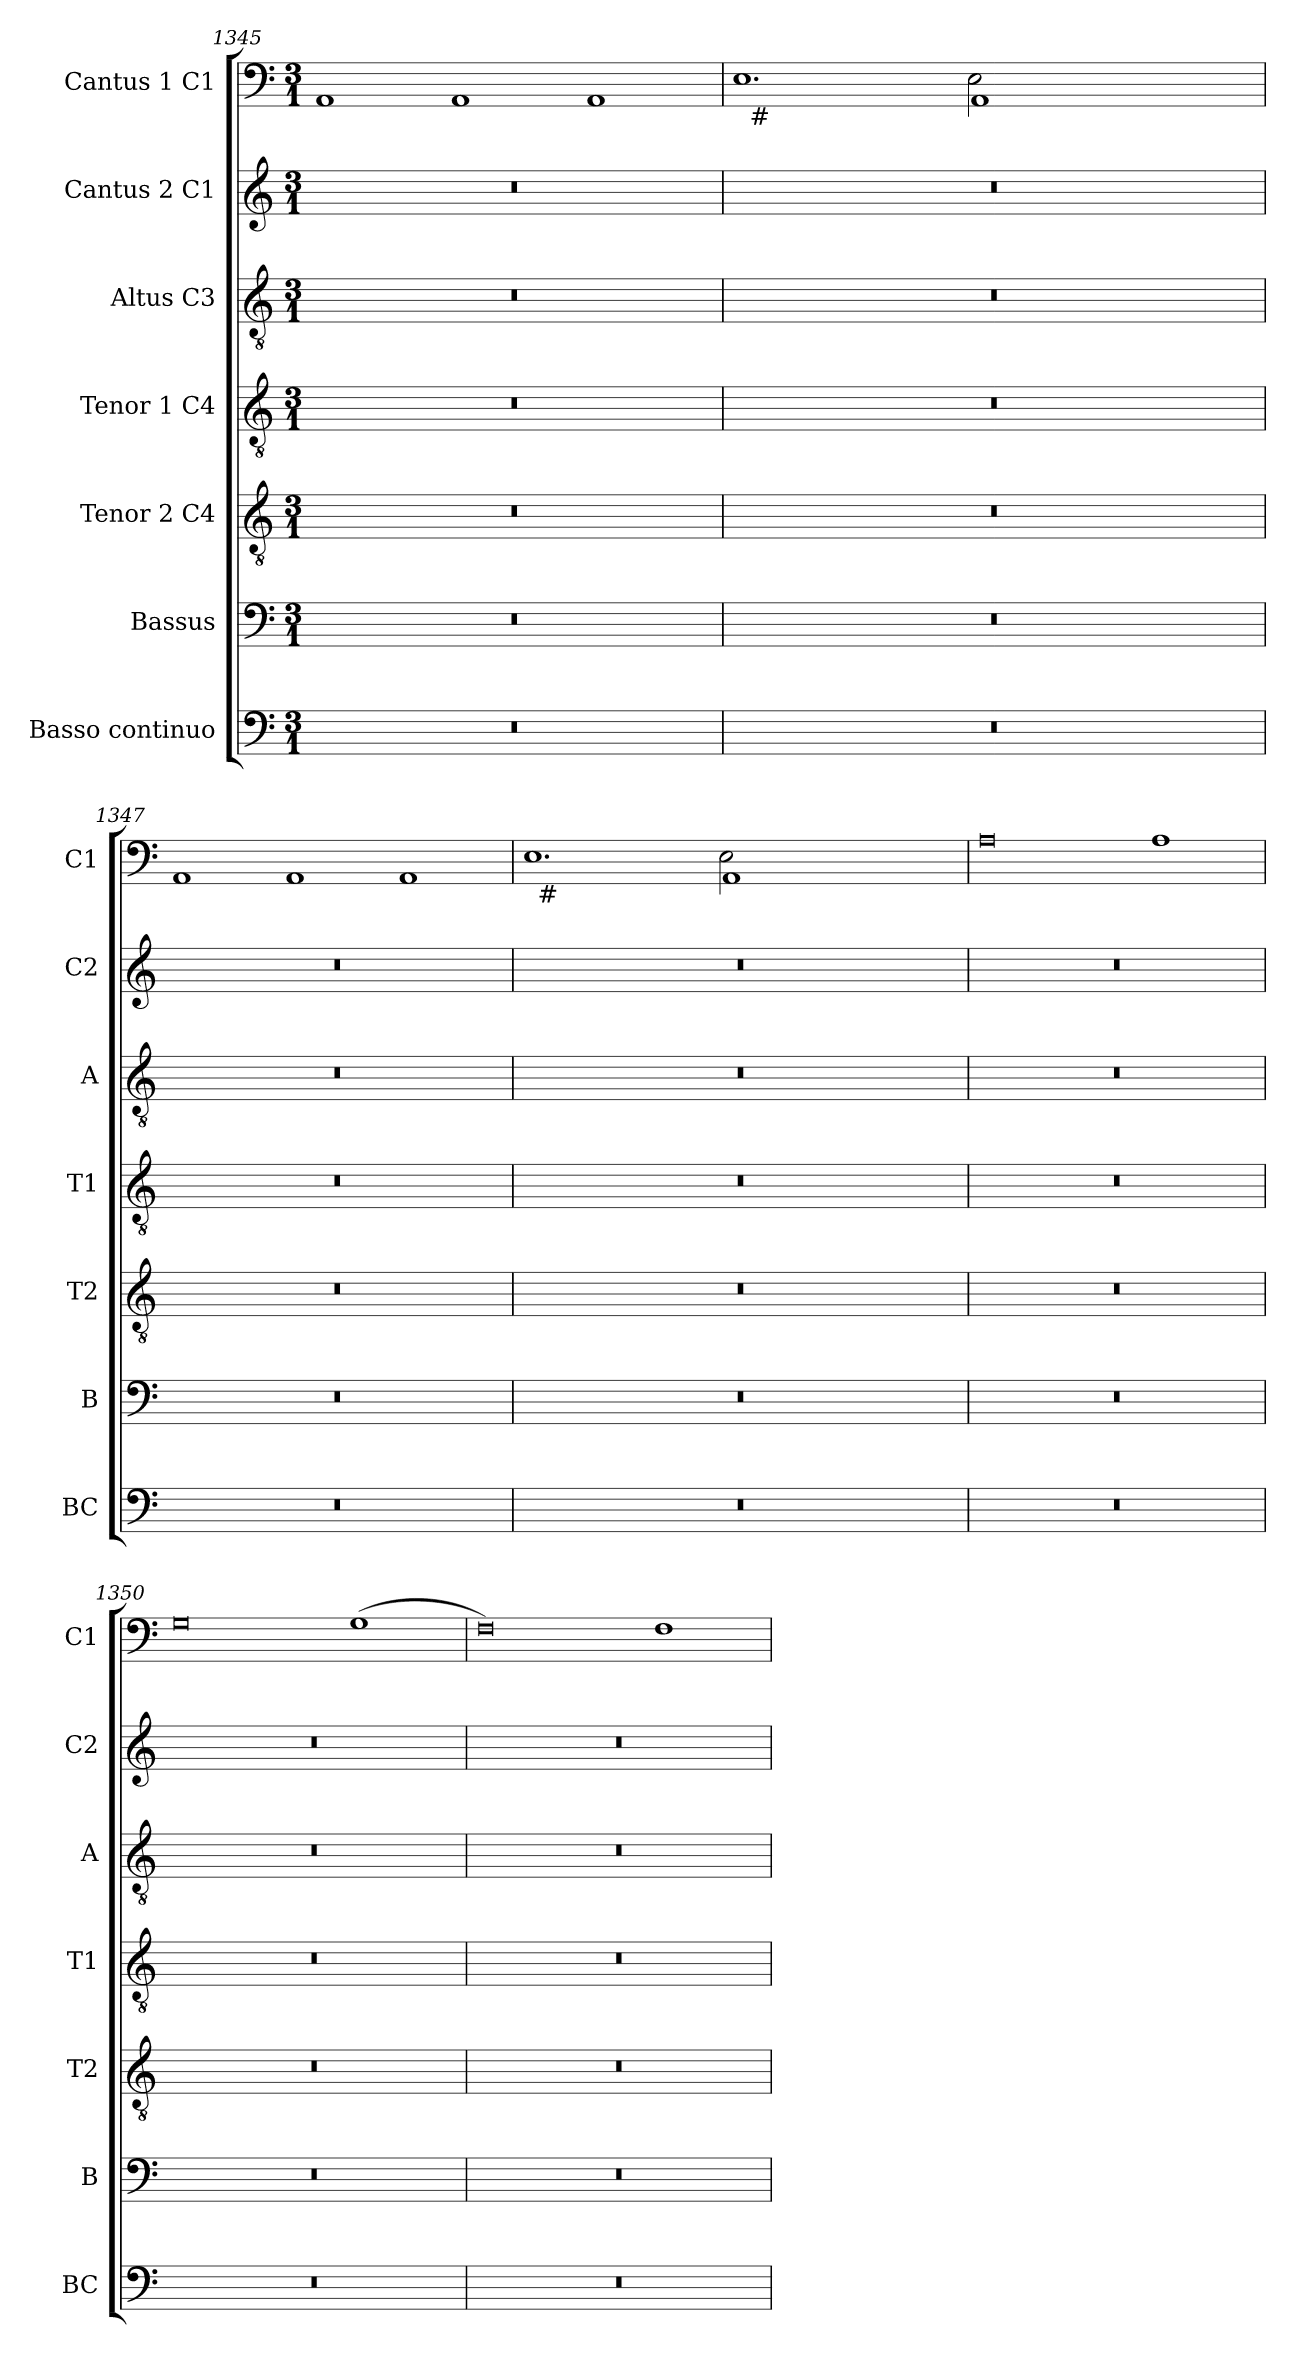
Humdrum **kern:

**kern	**kern	**kern	**kern	**kern	**kern	**kern
*part7	*part6	*part5	*part4	*part3	*part2	*part1
*staff7	*staff6	*staff5	*staff4	*staff3	*staff2	*staff1
*I"Basso continuo	*I"Bassus	*I"Tenor 2 C4	*I"Tenor 1 C4	*I"Altus C3	*I"Cantus 2 C1	*I"Cantus 1 C1
*I'BC	*I'B	*I'T2	*I'T1	*I'A	*I'C2	*I'C1
*clefF4	*clefF4	*clefGv2	*clefGv2	*clefGv2	*clefG2	*clefF4
*ITrd7c12	*	*	*	*	*	*
*k[]	*k[]	*k[]	*k[]	*k[]	*k[]	*k[]
*C:	*C:	*C:	*C:	*C:	*C:	*C:
*M3/1	*M3/1	*M3/1	*M3/1	*M3/1	*M3/1	*M3/1
=1345	=1345	=1345	=1345	=1345	=1345	=1345
0.r	0.r	0.r	0.r	0.r	0.r	1AA
.	.	.	.	.	.	1AA
.	.	.	.	.	.	1AA
=1346	=1346	=1346	=1346	=1346	=1346	=1346
*	*	*	*	*	*	*^
*	*	*	*	*	*	*	*^
0.r	0.r	0.r	0.r	0.r	0.r	1.E	1.ryy	32ryy
!	!	!	!	!	!	!	!	!LO:TX:b:t=#
.	.	.	.	.	.	.	.	1ryy
.	.	.	.	.	.	.	.	1ryy
.	.	.	.	.	.	1AA	2E\	.
.	.	.	.	.	.	.	2ryy	.
.	.	.	.	.	.	.	.	2ryy
.	.	.	.	.	.	2ryy	2ryy	.
.	.	.	.	.	.	.	.	4...ryy
*	*	*	*	*	*	*v	*v	*v
=1347	=1347	=1347	=1347	=1347	=1347	=1347
0.r	0.r	0.r	0.r	0.r	0.r	1AA
.	.	.	.	.	.	1AA
.	.	.	.	.	.	1AA
=1348	=1348	=1348	=1348	=1348	=1348	=1348
*	*	*	*	*	*	*^
*	*	*	*	*	*	*	*^
0.r	0.r	0.r	0.r	0.r	0.r	1.E	1.ryy	32ryy
!	!	!	!	!	!	!	!	!LO:TX:b:t=#
.	.	.	.	.	.	.	.	1ryy
.	.	.	.	.	.	.	.	1ryy
.	.	.	.	.	.	1AA	2E\	.
.	.	.	.	.	.	.	2ryy	.
.	.	.	.	.	.	.	.	2ryy
.	.	.	.	.	.	2ryy	2ryy	.
.	.	.	.	.	.	.	.	4...ryy
!!LO:LB:g=z
=1349	=1349	=1349	=1349	=1349	=1349	=1349	=1349	=1349
!	!	!	!	!	!	!LO:TX:a:t=1 38	!	!
*	*	*	*	*	*	*v	*v	*v
0.r	0.r	0.r	0.r	0.r	0.r	0A
.	.	.	.	.	.	1A
=1350	=1350	=1350	=1350	=1350	=1350	=1350
0.r	0.r	0.r	0.r	0.r	0.r	0G
.	.	.	.	.	.	(>1G
=1351	=1351	=1351	=1351	=1351	=1351	=1351
0.r	0.r	0.r	0.r	0.r	0.r	0F)
.	.	.	.	.	.	1F
=	=	=	=	=	=	=
*-	*-	*-	*-	*-	*-	*-
